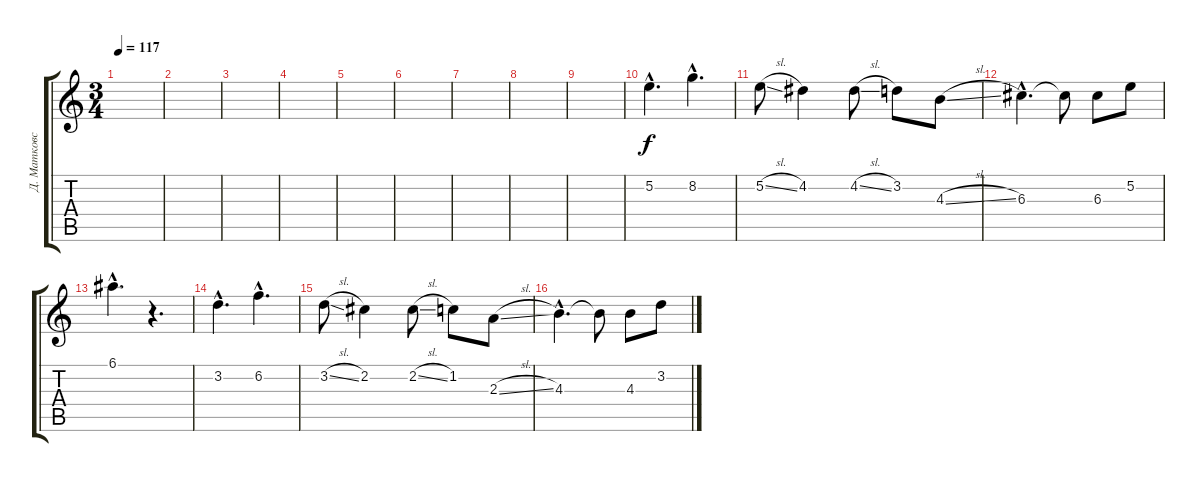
\track ("Д. Матковский" "Д. Матковс") {instrument electricguitarjazz}
\staff {score tabs}
\tuning (E4 B3 G3 D3 A2 E2) {hide}
\ts (3 4)
\tempo 117
\clef g2
\ks c
|
|
|
|
|
|
|
|
|
5.2{hac}.4{d} 8.2{hac}.4{d} |
5.2{sl}.8 4.2.4 4.2{sl}.8 3.2.8 4.3{sl}.8 |
6.3{hac}.4{d} 6.3{t}.8 6.3.8 5.2.8 |
6.1{hac}.4{d} r.4{d} |
3.2{hac}.4{d} 6.2{hac}.4{d} |
3.2{sl}.8 2.2.4 2.2{sl}.8 1.2.8 2.3{sl}.8 |
4.3{hac}.4{d} 4.3{t}.8 4.3.8 3.2.8
